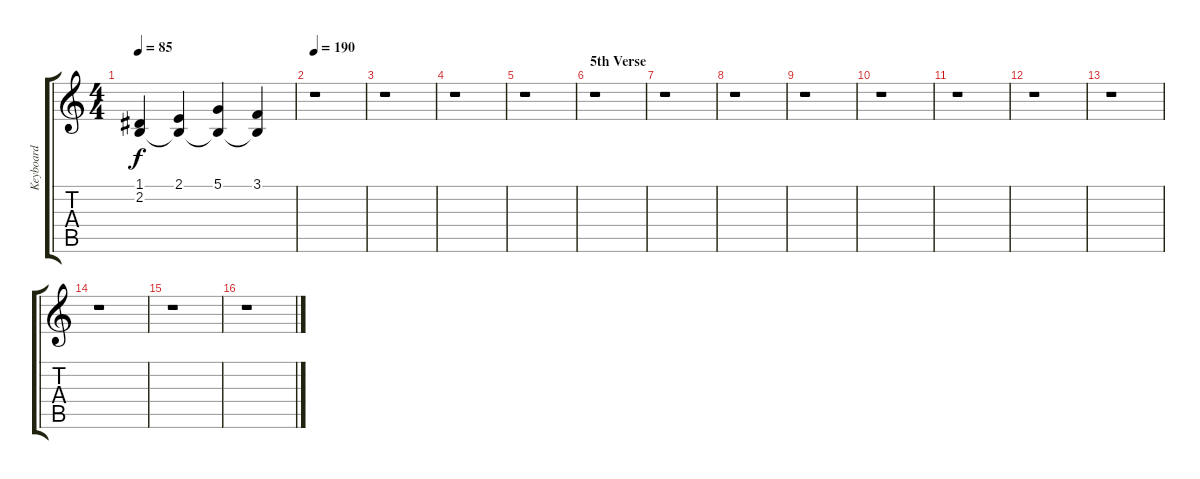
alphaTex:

\track ("Keyboard" "Keyboard") {instrument stringensemble2}
\staff {score tabs}
\tuning (D4 A3 F3 C3 G2 D2) {hide}
\ts (4 4)
\tempo 85
\clef g2
\ks c
(1.1 2.2{t}).4{dy f} (2.1 2.2{t}).4 (5.1 2.2{t}).4 (3.1 2.2{t}).4 |
\tempo 190
r.1 |
r.1 |
r.1 |
r.1 |
\section ("" "5th Verse")
r.1 |
r.1 |
r.1 |
r.1 |
r.1 |
r.1 |
r.1 |
r.1 |
r.1 |
r.1 |
r.1
